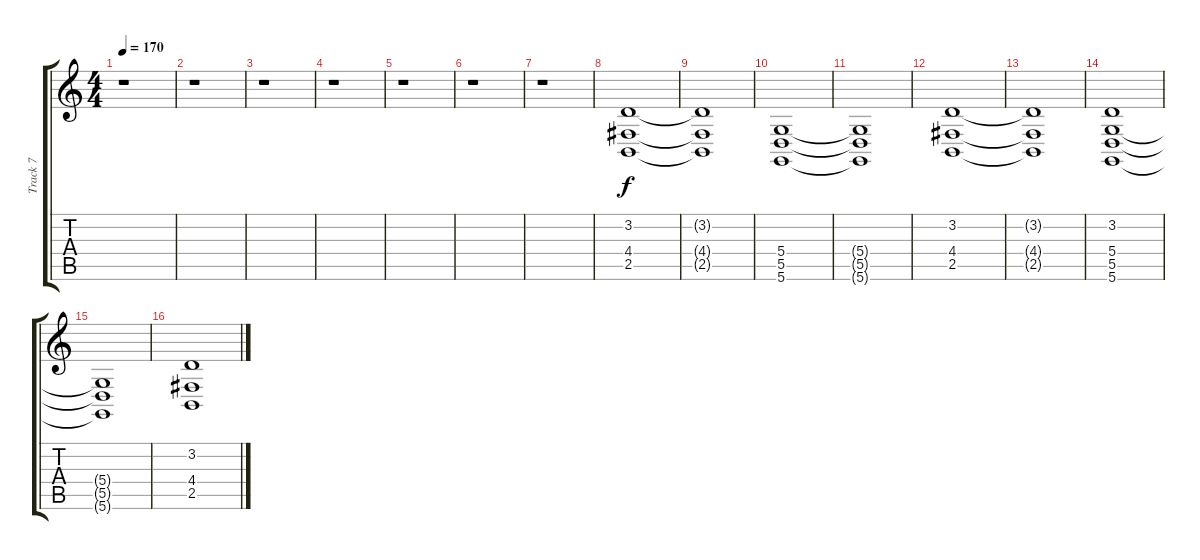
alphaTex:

\track ("Track 7" "Track 7") {instrument stringensemble2}
\staff {score tabs}
\tuning (E4 B3 G3 D3 A2 D2) {hide}
\ts (4 4)
\tempo 170
\clef g2
\ks c
r.1{dy f} |
r.1 |
r.1 |
r.1 |
r.1 |
r.1 |
r.1 |
(3.2 4.4 2.5).1 |
(3.2{t} 4.4{t} 2.5{t}).1 |
(5.4 5.5 5.6).1 |
(5.4{t} 5.5{t} 5.6{t}).1 |
(3.2 4.4 2.5).1 |
(3.2{t} 4.4{t} 2.5{t}).1 |
(3.2 5.4 5.5 5.6).1 |
(5.4{t} 5.5{t} 5.6{t}).1 |
(3.2 4.4 2.5).1
